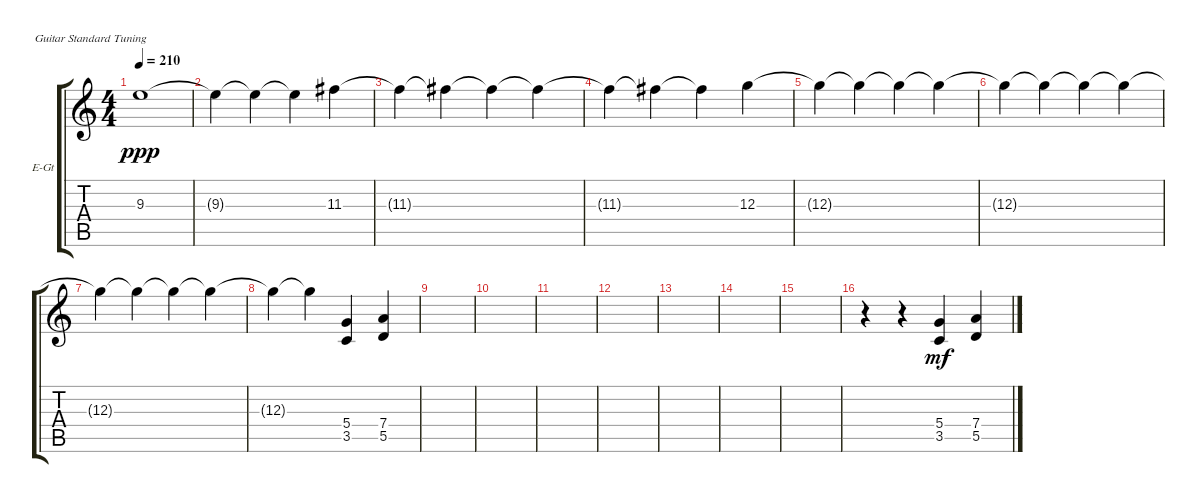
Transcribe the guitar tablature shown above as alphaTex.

\bracketExtendMode groupsimilarinstruments
\firstSystemTrackNameOrientation horizontal
\otherSystemsTrackNameOrientation horizontal
\track ("right" "E-Gt") {instrument distortionguitar}
\staff {score tabs}
\tuning (E4 B3 G3 D3 A2 E2)
\ts (4 4)
\tempo 210
\clef g2
\ks c
9.3.1{dy ppp} |
9.3{t}.4 9.3{t}.4 9.3{t}.4 11.3.4 |
11.3{t}.4 11.3{t}.4 11.3{t}.4 11.3{t}.4 |
11.3{t}.4 11.3{t}.4 11.3{t}.4 12.3.4 |
12.3{t}.4 12.3{t}.4 12.3{t}.4 12.3{t}.4 |
12.3{t}.4 12.3{t}.4 12.3{t}.4 12.3{t}.4 |
12.3{t}.4 12.3{t}.4 12.3{t}.4 12.3{t}.4 |
12.3{t}.4 12.3{t}.4 (3.5 5.4).4 (5.5 7.4).4 |
|
|
|
|
|
|
|
r.4 r.4 (3.5 5.4).4{dy mf} (5.5 7.4).4
